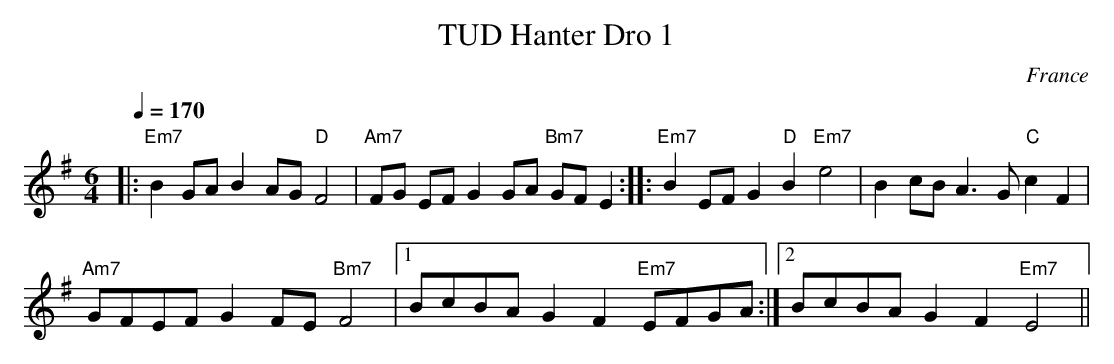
X:1
T:TUD Hanter Dro 1
L:1/8
M:6/4
O:France
Q:1/4=170
K:Em
|:"Em7"B2 GA B2 AG "D"F4|"Am7" FG EFG2GA "Bm7"GFE2:||:"Em7" B2 EF G2"D"B2 "Em7"e4| B2 cB A3 G "C"c2 F2|
"Am7"GFEF G2 FE "Bm7"F4 |1BcBA G2 F2 "Em7"EFGA:|2BcBA G2 F2 "Em7"E4||
